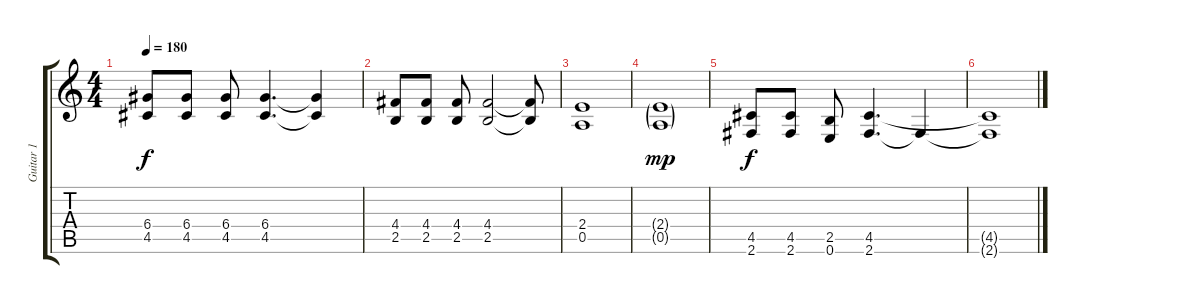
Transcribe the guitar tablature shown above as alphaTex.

\track ("Guitar 1" "Guitar 1") {instrument distortionguitar}
\staff {score tabs}
\tuning (E4 B3 G3 D3 A2 E2) {hide}
\ts (4 4)
\tempo 180
\clef g2
\ks c
(6.4 4.5).8{dy f} (6.4 4.5).8 (6.4 4.5).8 (6.4 4.5).4{d} (6.4{t} 4.5{t}).4 |
(4.4 2.5).8 (4.4 2.5).8 (4.4 2.5).8 (4.4 2.5).2 (4.4{t} 2.5{t}).8 |
(2.4 0.5).1 |
(2.4{g} 0.5{g}).1{dy mp} |
(4.5 2.6).8{dy f} (4.5 2.6).8 (2.5 0.6).8 (4.5 2.6).4{d} 2.6{t}.4 |
(4.5{t} 2.6{t}).1
